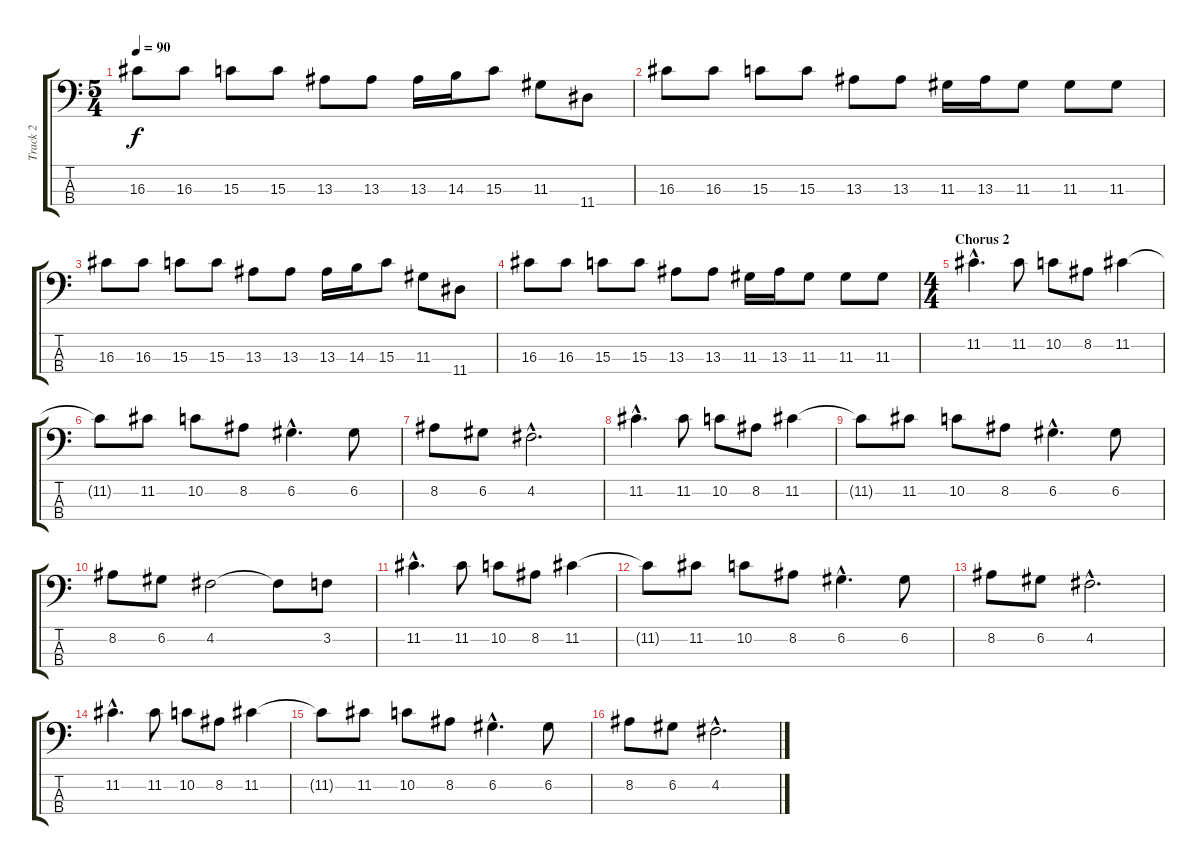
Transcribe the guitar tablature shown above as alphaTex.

\track ("Track 2" "Track 2") {instrument electricbassfinger}
\staff {score tabs}
\tuning (G2 D2 A1 E1) {hide}
\ts (5 4)
\tempo 90
\clef f4
\ks c
16.3.8{dy f} 16.3.8 15.3.8 15.3.8 13.3.8 13.3.8 13.3.16 14.3.16 15.3.8 11.3.8 11.4.8 |
16.3.8 16.3.8 15.3.8 15.3.8 13.3.8 13.3.8 11.3.16 13.3.16 11.3.8 11.3.8 11.3.8 |
16.3.8 16.3.8 15.3.8 15.3.8 13.3.8 13.3.8 13.3.16 14.3.16 15.3.8 11.3.8 11.4.8 |
16.3.8 16.3.8 15.3.8 15.3.8 13.3.8 13.3.8 11.3.16 13.3.16 11.3.8 11.3.8 11.3.8 |
\ts (4 4)
\section ("" "Chorus 2")
11.2{hac}.4{d} 11.2.8 10.2.8 8.2.8 11.2.4 |
11.2{t}.8 11.2.8 10.2.8 8.2.8 6.2{hac}.4{d} 6.2.8 |
8.2.8 6.2.8 4.2{hac}.2{d} |
11.2{hac}.4{d} 11.2.8 10.2.8 8.2.8 11.2.4 |
11.2{t}.8 11.2.8 10.2.8 8.2.8 6.2{hac}.4{d} 6.2.8 |
8.2.8 6.2.8 4.2.2 4.2{t}.8 3.2.8 |
11.2{hac}.4{d} 11.2.8 10.2.8 8.2.8 11.2.4 |
11.2{t}.8 11.2.8 10.2.8 8.2.8 6.2{hac}.4{d} 6.2.8 |
8.2.8 6.2.8 4.2{hac}.2{d} |
11.2{hac}.4{d} 11.2.8 10.2.8 8.2.8 11.2.4 |
11.2{t}.8 11.2.8 10.2.8 8.2.8 6.2{hac}.4{d} 6.2.8 |
8.2.8 6.2.8 4.2{hac}.2{d}
